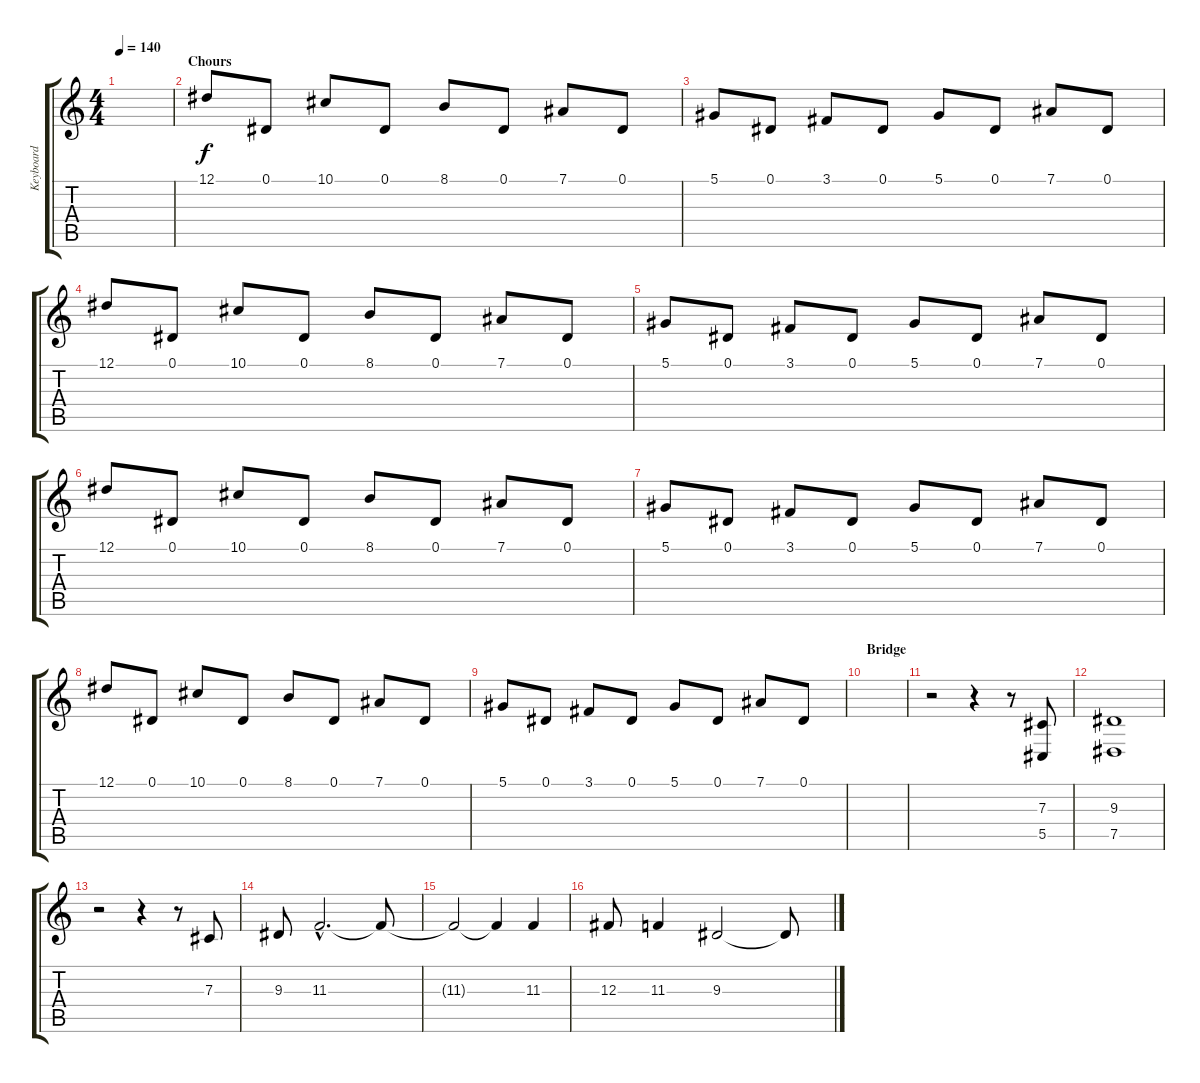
\track ("Keyboard" "Keyboard") {instrument lead8bassandlead}
\staff {score tabs}
\tuning (Eb4 Bb3 Gb3 Db3 Ab2 Eb2) {hide}
\ts (4 4)
\tempo 140
\clef g2
\ks c
|
\section ("" "Chours")
12.1.8 0.1.8 10.1.8 0.1.8 8.1.8 0.1.8 7.1.8 0.1.8 |
5.1.8 0.1.8 3.1.8 0.1.8 5.1.8 0.1.8 7.1.8 0.1.8 |
12.1.8 0.1.8 10.1.8 0.1.8 8.1.8 0.1.8 7.1.8 0.1.8 |
5.1.8 0.1.8 3.1.8 0.1.8 5.1.8 0.1.8 7.1.8 0.1.8 |
12.1.8 0.1.8 10.1.8 0.1.8 8.1.8 0.1.8 7.1.8 0.1.8 |
5.1.8 0.1.8 3.1.8 0.1.8 5.1.8 0.1.8 7.1.8 0.1.8 |
12.1.8 0.1.8 10.1.8 0.1.8 8.1.8 0.1.8 7.1.8 0.1.8 |
5.1.8 0.1.8 3.1.8 0.1.8 5.1.8 0.1.8 7.1.8 0.1.8 |
\section ("" "Bridge")
|
r.2 r.4 r.8 (7.3 5.5).8{instrument electricgrandpiano} |
(9.3 7.5).1 |
r.2 r.4 r.8 7.3.8 |
9.3.8 11.3{hac}.2{d} 11.3{t}.8 |
11.3{t}.2 11.3{t}.4 11.3.4 |
12.3.8 11.3.4 9.3.2 9.3{t}.8
